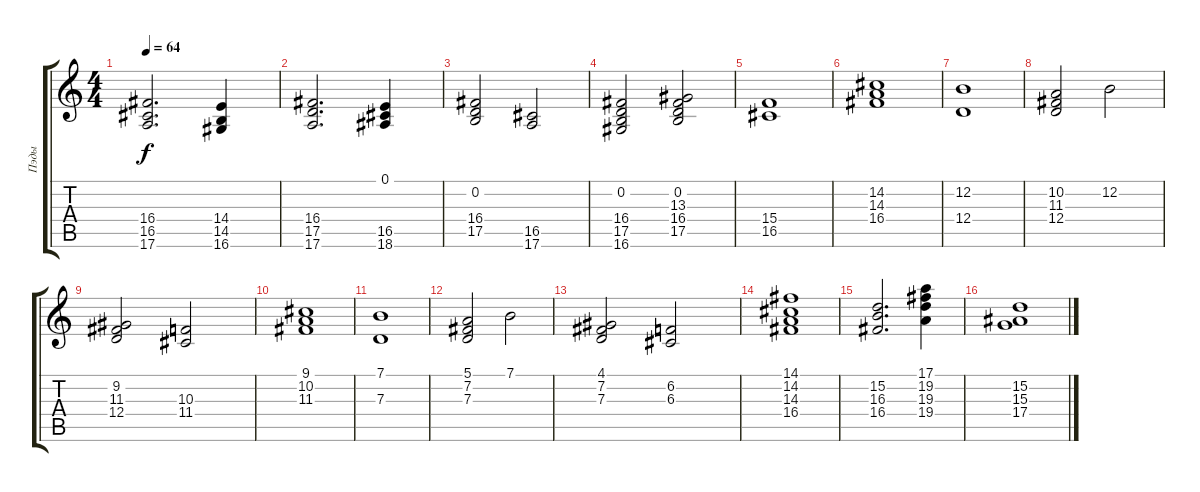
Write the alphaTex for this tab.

\track ("Пэды" "Пэды") {instrument pad7halo}
\staff {score tabs}
\tuning (E4 B3 G3 D3 A2 E2) {hide}
\ts (4 4)
\tempo 64
\clef g2
\ks c
(16.4 16.5 17.6).2{d dy f} (14.4 14.5 16.6).4 |
(16.4 17.5 17.6).2{d} (0.1 16.5 18.6).4 |
(0.2 16.4 17.5).2 (16.5 17.6).2 |
(0.2 16.4 17.5 16.6).2 (0.2 13.3 16.4 17.5).2 |
(15.4 16.5).1 |
(14.2 14.3 16.4).1 |
(12.2 12.4).1 |
(10.2 11.3 12.4).2 12.2.2 |
(9.2 11.3 12.4).2 (10.3 11.4).2 |
(9.1 10.2 11.3).1 |
(7.1 7.3).1 |
(5.1 7.2 7.3).2 7.1.2 |
(4.1 7.2 7.3).2 (6.2 6.3).2 |
(14.1 14.2 14.3 16.4).1 |
(15.2 16.3 16.4).2{d} (17.1 19.2 19.3 19.4).4 |
(15.2 15.3 17.4).1
